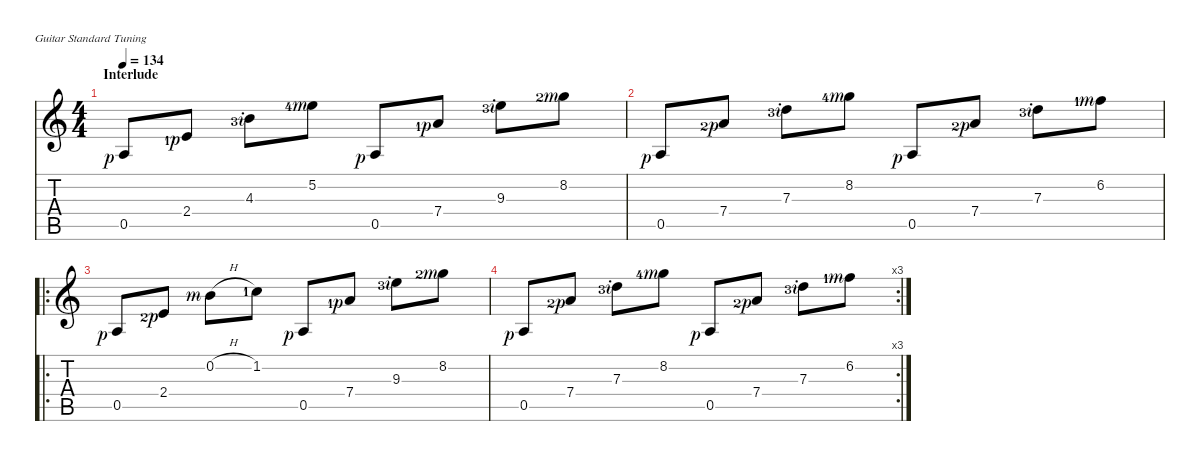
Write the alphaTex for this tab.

\hideDynamics
\bracketExtendMode nobrackets
\singleTrackTrackNamePolicy hidden
\multiTrackTrackNamePolicy hidden
\firstSystemTrackNameOrientation horizontal
\otherSystemsTrackNameOrientation horizontal
\track ("Gtr. acoustic" "S-Gt") {instrument acousticguitarsteel}
\staff {score tabs}
\tuning (E4 B3 G3 D3 A2 E2)
\ts (4 4)
\section ("" "Interlude")
\tempo 134
\clef g2
\ks aminor
0.5{rf 1}.8{dy mf} 2.4{lf 2 rf 1}.8 4.3{lf 4 rf 2}.8 5.2{lf 5 rf 3}.8 0.5{rf 1}.8 7.4{lf 2 rf 1}.8 9.3{lf 4 rf 2}.8 8.2{lf 3 rf 3}.8 |
0.5{rf 1}.8 7.4{lf 3 rf 1}.8 7.3{lf 4 rf 2}.8 8.2{lf 5 rf 3}.8 0.5{rf 1}.8 7.4{lf 3 rf 1}.8 7.3{lf 4 rf 2}.8 6.2{lf 2 rf 3}.8 |
\ro
0.5{rf 1}.8 2.4{lf 3 rf 1}.8 0.2{h rf 3}.8 1.2{lf 2}.8 0.5{rf 1}.8 7.4{lf 2 rf 1}.8 9.3{lf 4 rf 2}.8 8.2{lf 3 rf 3}.8 |
\rc 3
0.5{rf 1}.8 7.4{lf 3 rf 1}.8 7.3{lf 4 rf 2}.8 8.2{lf 5 rf 3}.8 0.5{rf 1}.8 7.4{lf 3 rf 1}.8 7.3{lf 4 rf 2}.8 6.2{lf 2 rf 3}.8
